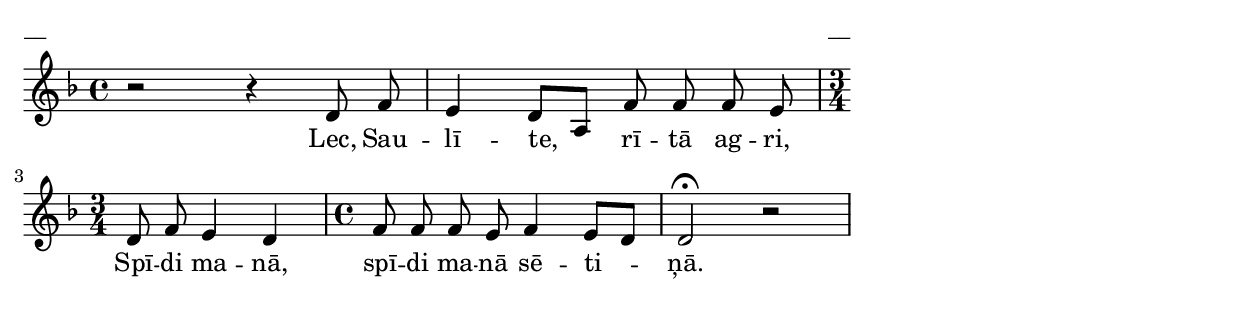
\version "2.13.16"
%\header {
%    title = "Lec, Saulīte, rītā agri"
%}
% Spēka dziesmas; p.18
\paper {
line-width = 14\cm
left-margin = 0.4\cm
between-system-padding = 0.1\cm
between-system-space = 0.1\cm
}
\layout {
indent = #0
ragged-last = ##f
}


voiceA = \relative c' {
\clef "treble"
\key d \minor
\time 4/4
r2 r4 d8 f | e4 d8[ a] f'8 f f e | 
\time 3/4
d8 f e4 d |
\time 4/4
f8 f f e f4 e8[ d] | d2\fermata r2 
} 

lyricA = \lyricmode {
Lec, Sau -- lī -- te, rī -- tā ag -- ri, 
Spī -- di ma -- nā, spī -- di ma -- nā sē -- ti -- ņā.  
}




fullScore = <<
\new Staff {
<<
\new Voice = "voiceA" { \oneVoice \autoBeamOff \voiceA }
\lyricsto "voiceA" \new Lyrics \lyricA
>>
}
>>

\score {
\fullScore
\header { piece = "__" opus = "__" }
}
\markup { \with-color #(x11-color 'white) \sans \smaller "__" }
\score {
\unfoldRepeats
\fullScore
\midi {
\context { \Staff \remove "Staff_performer" }
\context { \Voice \consists "Staff_performer" }
}
}


